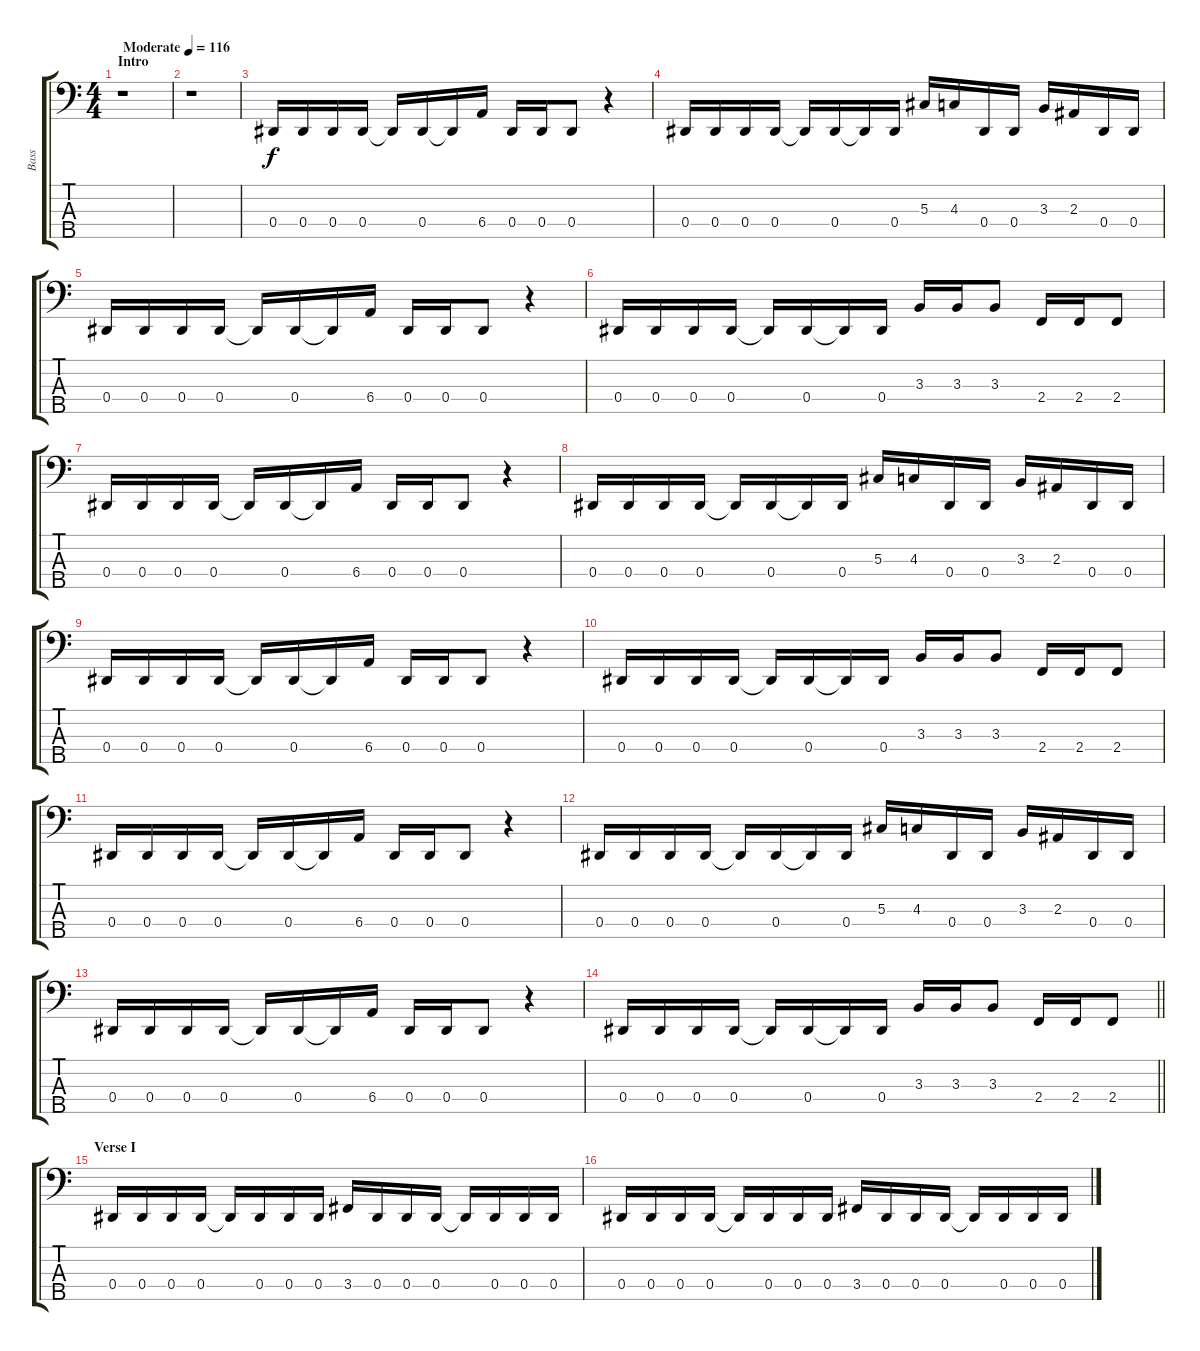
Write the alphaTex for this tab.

\track ("Bass" "Bass") {instrument electricbassfinger}
\staff {score tabs}
\tuning (Gb2 Db2 Ab1 Eb1 Bb0) {hide}
\ts (4 4)
\section ("" "Intro")
\tempo (116 "Moderate")
\clef f4
\ks c
r.1{dy f instrument electricbassfinger} |
r.1 |
0.4.16 0.4.16 0.4.16 0.4.16 0.4{t}.16 0.4.16 0.4{t}.16 6.4.16 0.4.16 0.4.16 0.4.8 r.4 |
0.4.16 0.4.16 0.4.16 0.4.16 0.4{t}.16 0.4.16 0.4{t}.16 0.4.16 5.3.16 4.3.16 0.4.16 0.4.16 3.3.16 2.3.16 0.4.16 0.4.16 |
0.4.16 0.4.16 0.4.16 0.4.16 0.4{t}.16 0.4.16 0.4{t}.16 6.4.16 0.4.16 0.4.16 0.4.8 r.4 |
0.4.16 0.4.16 0.4.16 0.4.16 0.4{t}.16 0.4.16 0.4{t}.16 0.4.16 3.3.16 3.3.16 3.3.8 2.4.16 2.4.16 2.4.8 |
0.4.16 0.4.16 0.4.16 0.4.16 0.4{t}.16 0.4.16 0.4{t}.16 6.4.16 0.4.16 0.4.16 0.4.8 r.4 |
0.4.16 0.4.16 0.4.16 0.4.16 0.4{t}.16 0.4.16 0.4{t}.16 0.4.16 5.3.16 4.3.16 0.4.16 0.4.16 3.3.16 2.3.16 0.4.16 0.4.16 |
0.4.16 0.4.16 0.4.16 0.4.16 0.4{t}.16 0.4.16 0.4{t}.16 6.4.16 0.4.16 0.4.16 0.4.8 r.4 |
0.4.16 0.4.16 0.4.16 0.4.16 0.4{t}.16 0.4.16 0.4{t}.16 0.4.16 3.3.16 3.3.16 3.3.8 2.4.16 2.4.16 2.4.8 |
0.4.16 0.4.16 0.4.16 0.4.16 0.4{t}.16 0.4.16 0.4{t}.16 6.4.16 0.4.16 0.4.16 0.4.8 r.4 |
0.4.16 0.4.16 0.4.16 0.4.16 0.4{t}.16 0.4.16 0.4{t}.16 0.4.16 5.3.16 4.3.16 0.4.16 0.4.16 3.3.16 2.3.16 0.4.16 0.4.16 |
0.4.16 0.4.16 0.4.16 0.4.16 0.4{t}.16 0.4.16 0.4{t}.16 6.4.16 0.4.16 0.4.16 0.4.8 r.4 |
\barLineRight lightlight
0.4.16 0.4.16 0.4.16 0.4.16 0.4{t}.16 0.4.16 0.4{t}.16 0.4.16 3.3.16 3.3.16 3.3.8 2.4.16 2.4.16 2.4.8 |
\section ("" "Verse I")
0.4.16 0.4.16 0.4.16 0.4.16 0.4{t}.16 0.4.16 0.4.16 0.4.16 3.4.16 0.4.16 0.4.16 0.4.16 0.4{t}.16 0.4.16 0.4.16 0.4.16 |
0.4.16 0.4.16 0.4.16 0.4.16 0.4{t}.16 0.4.16 0.4.16 0.4.16 3.4.16 0.4.16 0.4.16 0.4.16 0.4{t}.16 0.4.16 0.4.16 0.4.16
